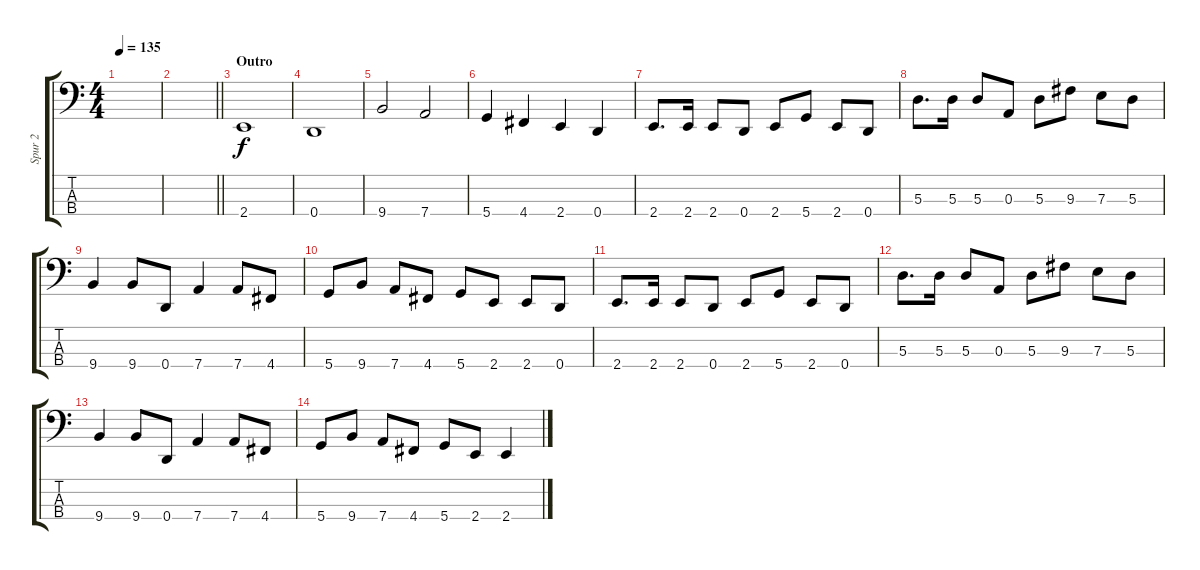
\track ("Spur 2" "Spur 2") {instrument electricbassfinger}
\staff {score tabs}
\tuning (G2 D2 A1 D1) {hide}
\ts (4 4)
\tempo 135
\clef f4
\ks c
|
\barLineRight lightlight
|
\section ("" "Outro")
2.4.1 |
0.4.1 |
9.4.2 7.4.2 |
5.4.4 4.4.4 2.4.4 0.4.4 |
2.4.8{d} 2.4.16 2.4.8 0.4.8 2.4.8 5.4.8 2.4.8 0.4.8 |
5.3.8{d} 5.3.16 5.3.8 0.3.8 5.3.8 9.3.8 7.3.8 5.3.8 |
9.4.4 9.4.8 0.4.8 7.4.4 7.4.8 4.4.8 |
5.4.8 9.4.8 7.4.8 4.4.8 5.4.8 2.4.8 2.4.8 0.4.8 |
2.4.8{d} 2.4.16 2.4.8 0.4.8 2.4.8 5.4.8 2.4.8 0.4.8 |
5.3.8{d} 5.3.16 5.3.8 0.3.8 5.3.8 9.3.8 7.3.8 5.3.8 |
9.4.4 9.4.8 0.4.8 7.4.4 7.4.8 4.4.8 |
5.4.8 9.4.8 7.4.8 4.4.8 5.4.8 2.4.8 2.4.4
